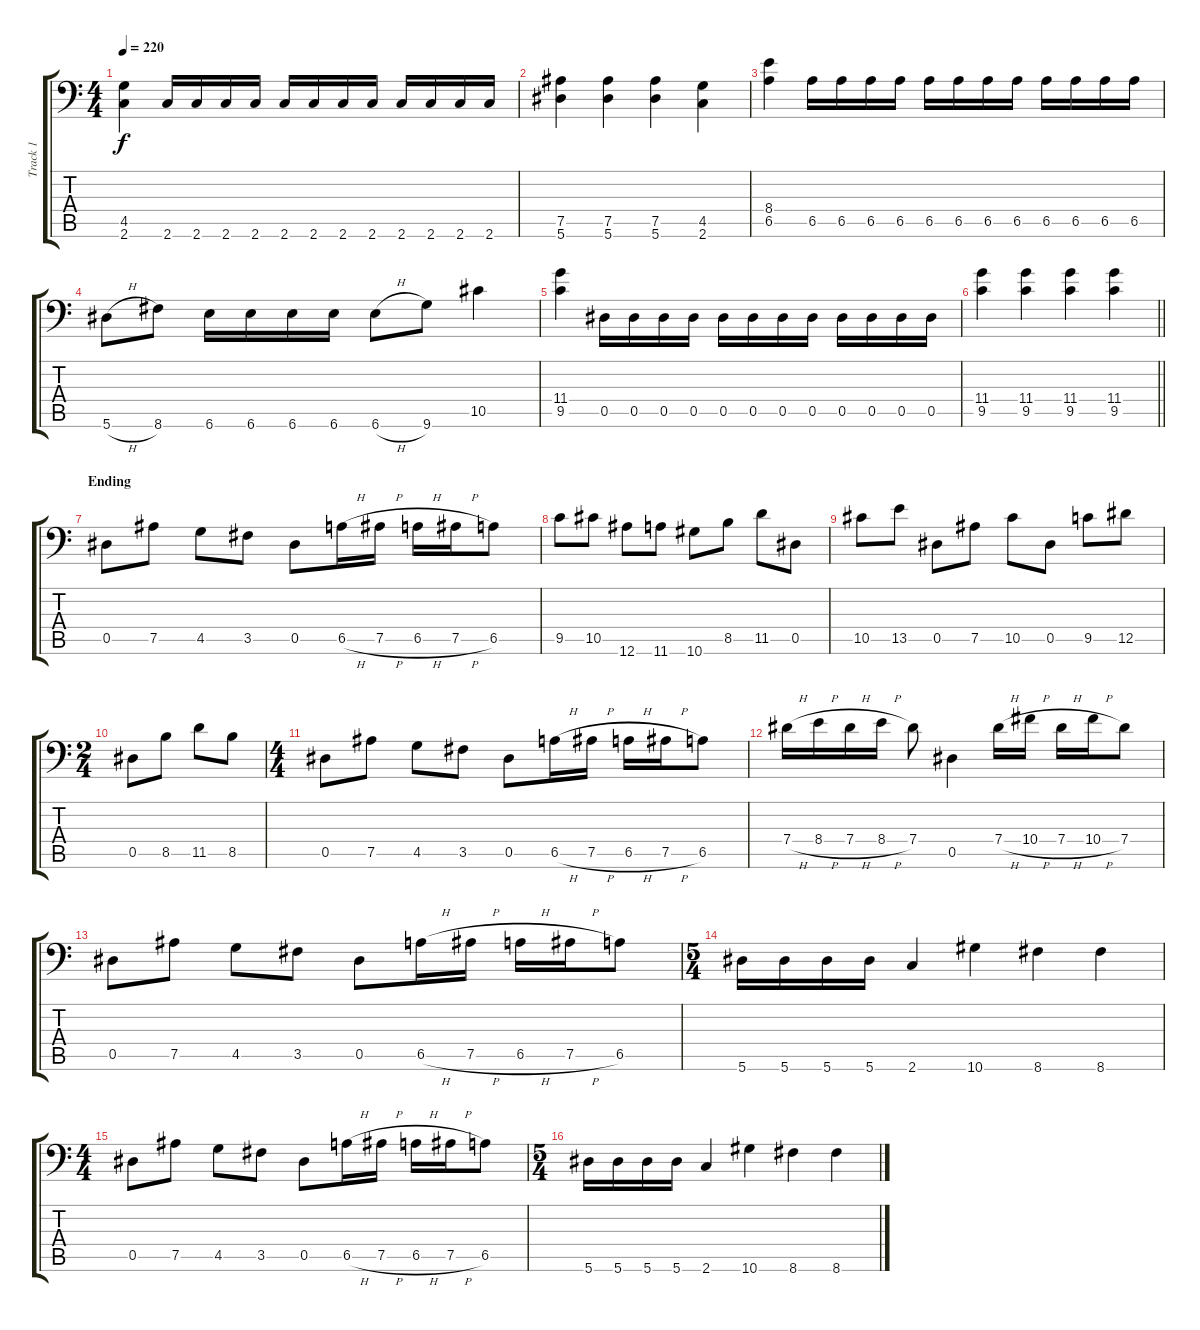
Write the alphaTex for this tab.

\track ("Track 1" "Track 1") {instrument distortionguitar}
\staff {score tabs}
\tuning (Bb3 F3 Db3 Ab2 Eb2 Bb1) {hide}
\ts (4 4)
\tempo 220
\clef f4
\ks c
(4.5 2.6).4{dy f} 2.6.16 2.6.16 2.6.16 2.6.16 2.6.16 2.6.16 2.6.16 2.6.16 2.6.16 2.6.16 2.6.16 2.6.16 |
(7.5 5.6).4 (7.5 5.6).4 (7.5 5.6).4 (4.5 2.6).4 |
(8.4 6.5).4 6.5.16 6.5.16 6.5.16 6.5.16 6.5.16 6.5.16 6.5.16 6.5.16 6.5.16 6.5.16 6.5.16 6.5.16 |
5.6{h}.8 8.6.8 6.6.16 6.6.16 6.6.16 6.6.16 6.6{h}.8 9.6.8 10.5.4 |
(11.4 9.5).4 0.5.16 0.5.16 0.5.16 0.5.16 0.5.16 0.5.16 0.5.16 0.5.16 0.5.16 0.5.16 0.5.16 0.5.16 |
\barLineRight lightlight
(11.4 9.5).4 (11.4 9.5).4 (11.4 9.5).4 (11.4 9.5).4 |
\section ("" "Ending")
0.5.8 7.5.8 4.5.8 3.5.8 0.5.8 6.5{h}.16 7.5{h}.16 6.5{h}.16 7.5{h}.16 6.5.8 |
9.5.8 10.5.8 12.6.8 11.6.8 10.6.8 8.5.8 11.5.8 0.5.8 |
10.5.8 13.5.8 0.5.8 7.5.8 10.5.8 0.5.8 9.5.8 12.5.8 |
\ts (2 4)
0.5.8 8.5.8 11.5.8 8.5.8 |
\ts (4 4)
0.5.8 7.5.8 4.5.8 3.5.8 0.5.8 6.5{h}.16 7.5{h}.16 6.5{h}.16 7.5{h}.16 6.5.8 |
7.4{h}.16 8.4{h}.16 7.4{h}.16 8.4{h}.16 7.4.8 0.5.4 7.4{h}.16 10.4{h}.16 7.4{h}.16 10.4{h}.16 7.4.8 |
0.5.8 7.5.8 4.5.8 3.5.8 0.5.8 6.5{h}.16 7.5{h}.16 6.5{h}.16 7.5{h}.16 6.5.8 |
\ts (5 4)
5.6.16 5.6.16 5.6.16 5.6.16 2.6.4 10.6.4 8.6.4 8.6.4 |
\ts (4 4)
0.5.8 7.5.8 4.5.8 3.5.8 0.5.8 6.5{h}.16 7.5{h}.16 6.5{h}.16 7.5{h}.16 6.5.8 |
\ts (5 4)
5.6.16 5.6.16 5.6.16 5.6.16 2.6.4 10.6.4 8.6.4 8.6.4
